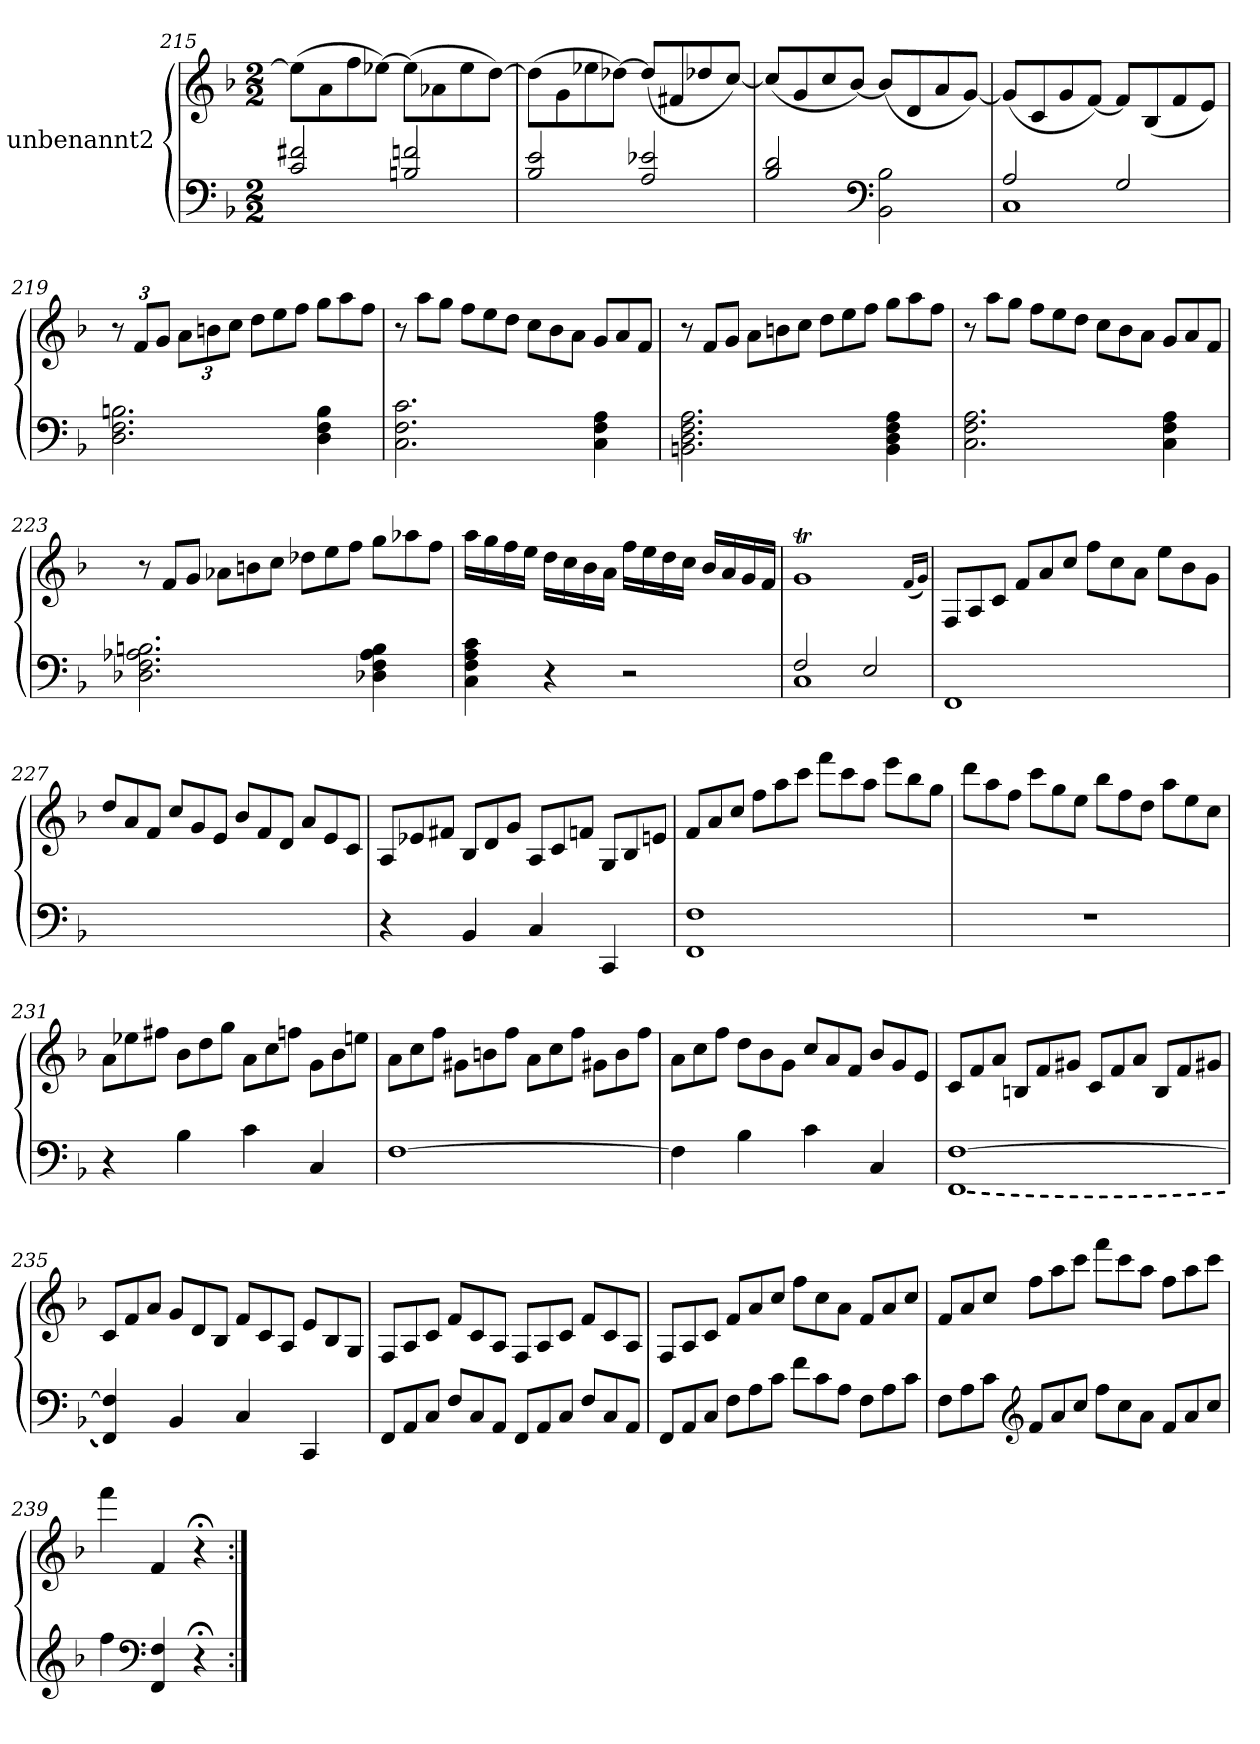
**kern	**kern
*part1	*part1
*staff2	*staff1
*I"unbenannt2	*
*clefF4	*clefG2
*k[b-]	*k[b-]
*M2/2	*M2/2
=215	=215
2c/ 2f#X/	(>8ee\L]
.	8a\
.	8ff\
.	[8ee-X\J)
2Bn/ 2fn/	(>8ee-\L]
.	8a-X\
.	8ee-\
.	[8dd\J)
=216	=216
2B-/ 2e/	(>8dd\L]
.	8g\
.	8ee-X\
.	[8dd-X\J)
2A/ 2e-X/	(<8dd-/L]
.	8f#X/
.	8dd-X/
.	[8cc/J)
=217	=217
2B-/ 2d/	(<8cc/L]
.	8g/
.	8cc/
.	[8b-/J)
*clefF4	*
2BB-\ 2B-\	(<8b-/L]
.	8d/
.	8a/
.	[8g/J)
=218	=218
*^	*
2A/	1C	(<8g/L]
.	.	8c/
.	.	8g/
.	.	[8f/J)
2G/	.	8f/L]
.	.	(<8B-/
.	.	8f/
.	.	8e/J)
*v	*v	*
!!LO:LB:g=z
=219	=219
*	*Xbrackettup
2.D\ 2.F\ 2.Bn\	12r
.	12f/L
.	12g/J
.	12a\L
.	12bn\
.	12cc\J
*	*Xtuplet
.	12dd\L
.	12ee\
.	12ff\J
4D\ 4F\ 4B\	12gg\L
.	12aa\
.	12ff\J
=220	=220
2.C\ 2.F\ 2.c\	12r
.	12aa\L
.	12gg\J
.	12ff\L
.	12ee\
.	12dd\J
.	12cc\L
.	12b-\
.	12a\J
4C\ 4F\ 4A\	12g/L
.	12a/
.	12f/J
=221	=221
2.BBn\ 2.D\ 2.F\ 2.A\	12r
.	12f/L
.	12g/J
.	12a\L
.	12bn\
.	12cc\J
.	12dd\L
.	12ee\
.	12ff\J
4BB\ 4D\ 4F\ 4A\	12gg\L
.	12aa\
.	12ff\J
=222	=222
2.C\ 2.F\ 2.A\	12r
.	12aa\L
.	12gg\J
.	12ff\L
.	12ee\
.	12dd\J
.	12cc\L
.	12b-\
.	12a\J
4C\ 4F\ 4A\	12g/L
.	12a/
.	12f/J
!!LO:LB:g=z
=223	=223
2.D-X\ 2.F\ 2.A-X\ 2.Bn\	12r
.	12f/L
.	12g/J
.	12a-X\L
.	12bn\
.	12cc\J
.	12dd-X\L
.	12ee\
.	12ff\J
4D-X\ 4F\ 4A-\ 4B\	12gg\L
.	12aa-X\
.	12ff\J
=224	=224
4C\ 4F\ 4A\ 4c\	16aa\LL
.	16gg\
.	16ff\
.	16ee\JJ
4r	16dd\LL
.	16cc\
.	16b-\
.	16a\JJ
2r	16ff\LL
.	16ee\
.	16dd\
.	16cc\JJ
.	16b-/LL
.	16a/
.	16g/
.	16f/JJ
=225	=225
*^	*
2F/	1C	1gT
2E/	.	.
*v	*v	*
.	(<16qf/LL
.	16qg/JJ)
=226	=226
1FF	12F/L
.	12A/
.	12c/J
.	12f/L
.	12a/
.	12cc/J
.	12ff\L
.	12cc\
.	12a\J
.	12ee\L
.	12b-\
.	12g\J
!!LO:PB:g=z
=227	=227
1ryy	12dd/L
.	12a/
.	12f/J
.	12cc/L
.	12g/
.	12e/J
.	12b-/L
.	12f/
.	12d/J
.	12a/L
.	12e/
.	12c/J
=228	=228
4r	12A/L
.	12e-X/
.	12f#X/J
4BB-/	12B-/L
.	12d/
.	12g/J
4C/	12A/L
.	12c/
.	12fn/J
4CC/	12G/L
.	12B-/
.	12en/J
=229	=229
1FF 1F	12f/L
.	12a/
.	12cc/J
.	12ff\L
.	12aa\
.	12ccc\J
.	12fff\L
.	12ccc\
.	12aa\J
.	12eee\L
.	12bb-\
.	12gg\J
=230	=230
1r	12ddd\L
.	12aa\
.	12ff\J
.	12ccc\L
.	12gg\
.	12ee\J
.	12bb-\L
.	12ff\
.	12dd\J
.	12aa\L
.	12ee\
.	12cc\J
!!LO:LB:g=z
=231	=231
4r	12a\L
.	12ee-X\
.	12ff#X\J
4B-\	12b-\L
.	12dd\
.	12gg\J
4c\	12a\L
.	12cc\
.	12ffn\J
4C/	12g\L
.	12b-\
.	12een\J
=232	=232
[1F	12a\L
.	12cc\
.	12ff\J
.	12g#X\L
.	12bn\
.	12ff\J
.	12a\L
.	12cc\
.	12ff\J
.	12g#X\L
.	12b\
.	12ff\J
=233	=233
4F\]	12a\L
.	12cc\
.	12ff\J
4B-\	12dd\L
.	12b-\
.	12g\J
4c\	12cc/L
.	12a/
.	12f/J
4C/	12b-/L
.	12g/
.	12e/J
=234	=234
!LO:T:n=1:dash	!
[1FF [1F	12c/L
.	12f/
.	12a/J
.	12Bn/L
.	12f/
.	12g#X/J
.	12c/L
.	12f/
.	12a/J
.	12B/L
.	12f/
.	12g#X/J
!!LO:LB:g=z
=235	=235
4FF/] 4F/]	12c/L
.	12f/
.	12a/J
4BB-/	12g/L
.	12d/
.	12B-/J
4C/	12f/L
.	12c/
.	12A/J
4CC/	12e/L
.	12B-/
.	12G/J
=236	=236
*Xtuplet	*
12FF/L	12F/L
12AA/	12A/
12C/J	12c/J
12F/L	12f/L
12C/	12c/
12AA/J	12A/J
12FF/L	12F/L
12AA/	12A/
12C/J	12c/J
12F/L	12f/L
12C/	12c/
12AA/J	12A/J
=237	=237
12FF/L	12F/L
12AA/	12A/
12C/J	12c/J
12F\L	12f/L
12A\	12a/
12c\J	12cc/J
12f\L	12ff\L
12c\	12cc\
12A\J	12a\J
12F\L	12f/L
12A\	12a/
12c\J	12cc/J
=238	=238
12F\L	12f/L
12A\	12a/
12c\J	12cc/J
*clefG2	*
12f/L	12ff\L
12a/	12aa\
12cc/J	12ccc\J
12ff\L	12fff\L
12cc\	12ccc\
12a\J	12aa\J
12f/L	12ff\L
12a/	12aa\
12cc/J	12ccc\J
!!LO:LB:g=z
=239	=239
4ff\	4fff\
*clefF4	*
4FF/ 4F/	4f/
4r;	4r;<
=:|!	=:|!
*-	*-
